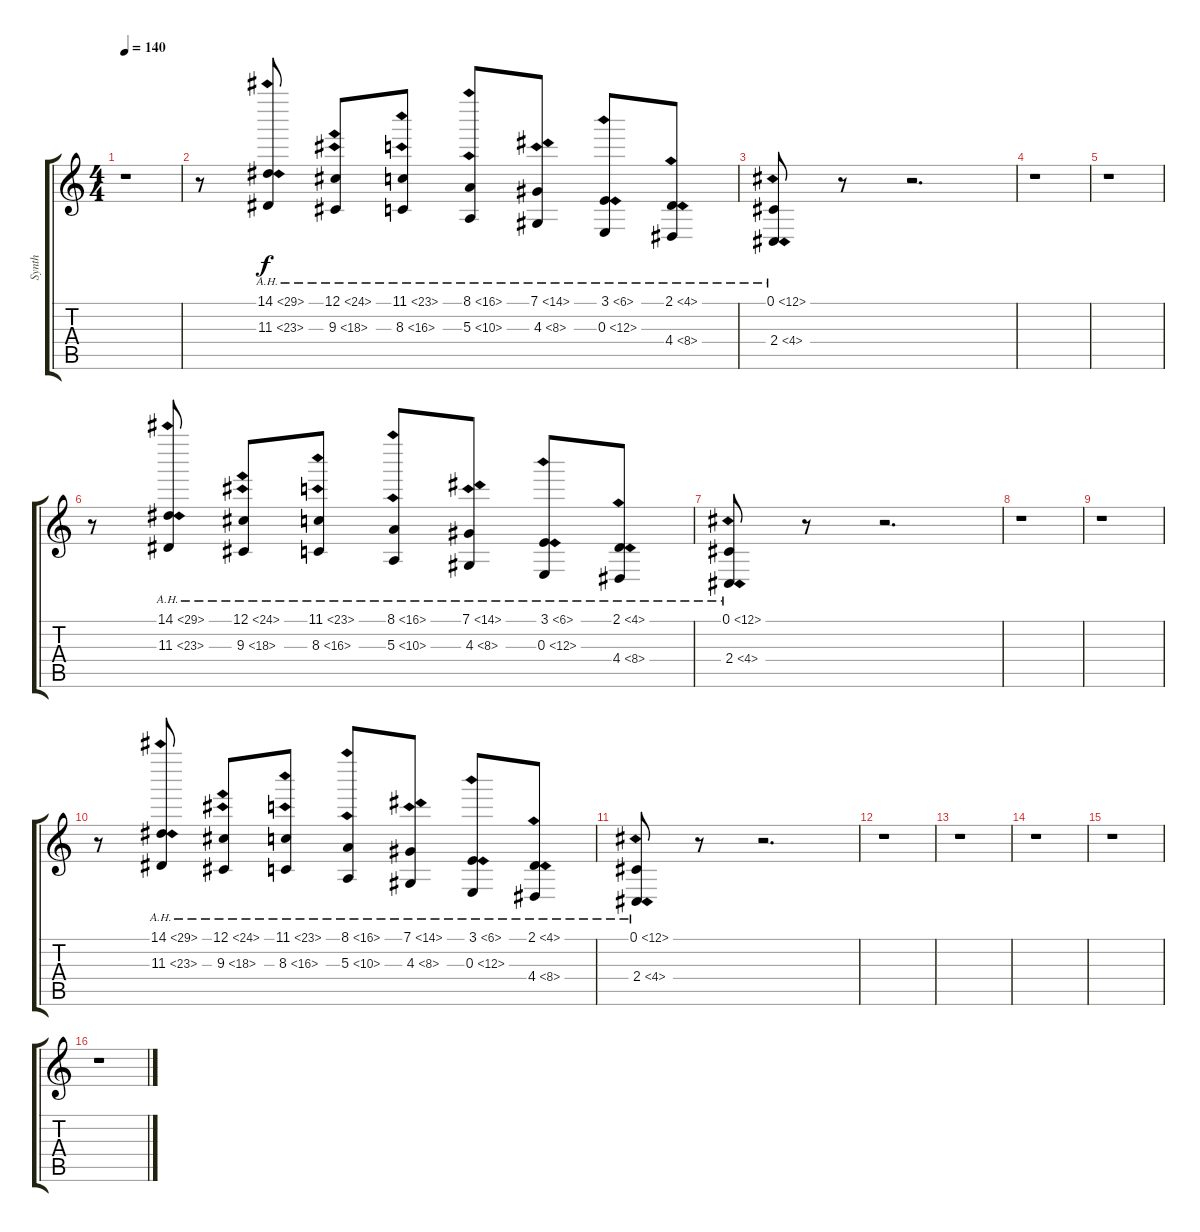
\track ("Synth" "Synth") {instrument stringensemble1}
\staff {score tabs}
\tuning (Db4 Ab3 E3 B2 Gb2 Db2) {hide}
\ts (4 4)
\tempo 140
\clef g2
\ks c
r.1{dy f} |
r.8 (14.1{ah 15} 11.3{ah 12}).8 (12.1{ah 12} 9.3{ah 9}).8 (11.1{ah 12} 8.3{ah 8}).8 (8.1{ah 8} 5.3{ah 5}).8 (7.1{ah 7} 4.3{ah 4}).8 (3.1{ah 3} 0.3{ah 12}).8 (2.1{ah 2} 4.4{ah 4}).8 |
(0.1{ah 12} 2.4{ah 2}).8 r.8 r.2{d} |
r.1 |
r.1 |
r.8 (14.1{ah 15} 11.3{ah 12}).8 (12.1{ah 12} 9.3{ah 9}).8 (11.1{ah 12} 8.3{ah 8}).8 (8.1{ah 8} 5.3{ah 5}).8 (7.1{ah 7} 4.3{ah 4}).8 (3.1{ah 3} 0.3{ah 12}).8 (2.1{ah 2} 4.4{ah 4}).8 |
(0.1{ah 12} 2.4{ah 2}).8 r.8 r.2{d} |
r.1 |
r.1 |
r.8 (14.1{ah 15} 11.3{ah 12}).8 (12.1{ah 12} 9.3{ah 9}).8 (11.1{ah 12} 8.3{ah 8}).8 (8.1{ah 8} 5.3{ah 5}).8 (7.1{ah 7} 4.3{ah 4}).8 (3.1{ah 3} 0.3{ah 12}).8 (2.1{ah 2} 4.4{ah 4}).8 |
(0.1{ah 12} 2.4{ah 2}).8 r.8 r.2{d} |
r.1 |
r.1 |
r.1 |
r.1 |
r.1
